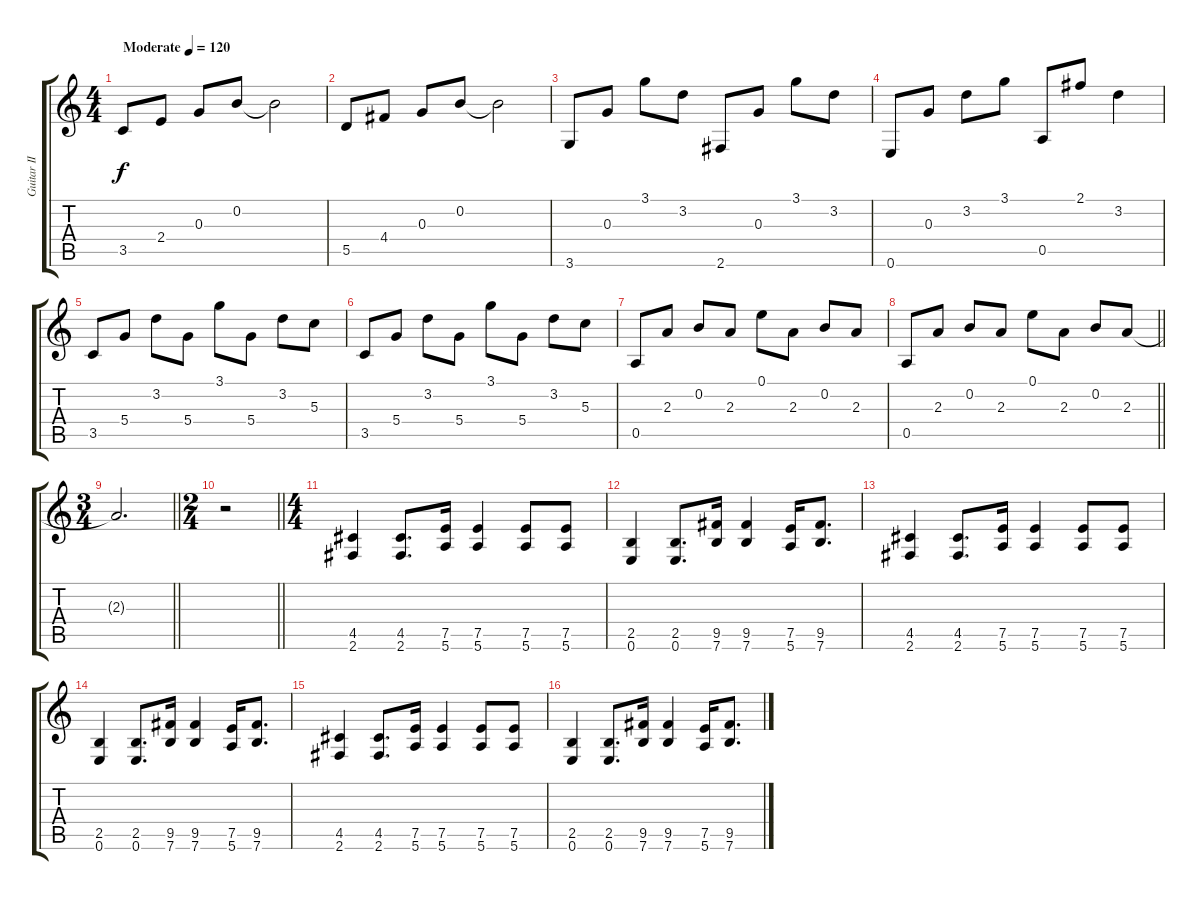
\track ("Guitar II" "Guitar II") {instrument overdrivenguitar}
\staff {score tabs}
\tuning (E4 B3 G3 D3 A2 E2) {hide}
\ts (4 4)
\tempo (120 "Moderate")
\clef g2
\ks c
3.5.8{dy f instrument overdrivenguitar} 2.4.8 0.3.8 0.2.8 0.2{t}.2 |
5.5.8 4.4.8 0.3.8 0.2.8 0.2{t}.2 |
3.6.8 0.3.8 3.1.8 3.2.8 2.6.8 0.3.8 3.1.8 3.2.8 |
0.6.8 0.3.8 3.2.8 3.1.8 0.5.8 2.1.8 3.2.4 |
3.5.8 5.4.8 3.2.8 5.4.8 3.1.8 5.4.8 3.2.8 5.3.8 |
3.5.8 5.4.8 3.2.8 5.4.8 3.1.8 5.4.8 3.2.8 5.3.8 |
0.5.8 2.3.8 0.2.8 2.3.8 0.1.8 2.3.8 0.2.8 2.3.8 |
\barLineRight lightlight
0.5.8 2.3.8 0.2.8 2.3.8 0.1.8 2.3.8 0.2.8 2.3.8 |
\ts (3 4)
\barLineRight lightlight
2.3{t}.2{d} |
\ts (2 4)
\barLineRight lightlight
r.2 |
\ts (4 4)
(4.5 2.6).4 (4.5 2.6).8{d} (7.5 5.6).16 (7.5 5.6).4 (7.5 5.6).8 (7.5 5.6).8 |
(2.5 0.6).4 (2.5 0.6).8{d} (9.5 7.6).16 (9.5 7.6).4 (7.5 5.6).16 (9.5 7.6).8{d} |
(4.5 2.6).4 (4.5 2.6).8{d} (7.5 5.6).16 (7.5 5.6).4 (7.5 5.6).8 (7.5 5.6).8 |
(2.5 0.6).4 (2.5 0.6).8{d} (9.5 7.6).16 (9.5 7.6).4 (7.5 5.6).16 (9.5 7.6).8{d} |
(4.5 2.6).4 (4.5 2.6).8{d} (7.5 5.6).16 (7.5 5.6).4 (7.5 5.6).8 (7.5 5.6).8 |
(2.5 0.6).4 (2.5 0.6).8{d} (9.5 7.6).16 (9.5 7.6).4 (7.5 5.6).16 (9.5 7.6).8{d}
